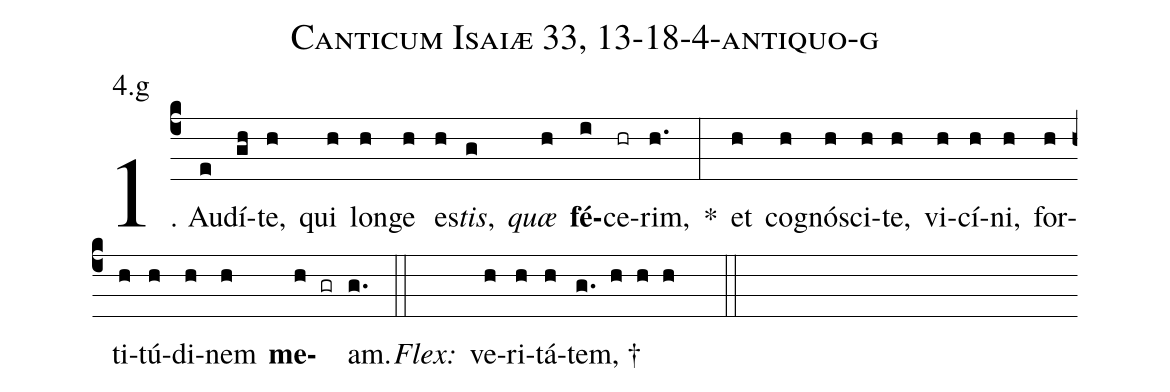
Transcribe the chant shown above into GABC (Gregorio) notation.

name: Canticum Isaiæ 33, 13-18-4-antiquo-g;
annotation: 4.g;
%%
(c4)1. Au(e)dí(gh)te,(h) qui(h) lon(h)ge(h) es(h)<i>tis</i>,(g) <i>quæ</i>(h) <b>fé</b>(i)ce(hr)rim,(h.) *(:) et(h) co(h)gnó(h)sci(h)te,(h) vi(h)cí(h)ni,(h) for(h)ti(h)tú(h)di(h)nem(h) <b>me</b>(h gr)am.(g.) (::)
<i>Flex:</i>()  ve(h)ri(h)tá(h)tem, †(g. h h h  ::)
